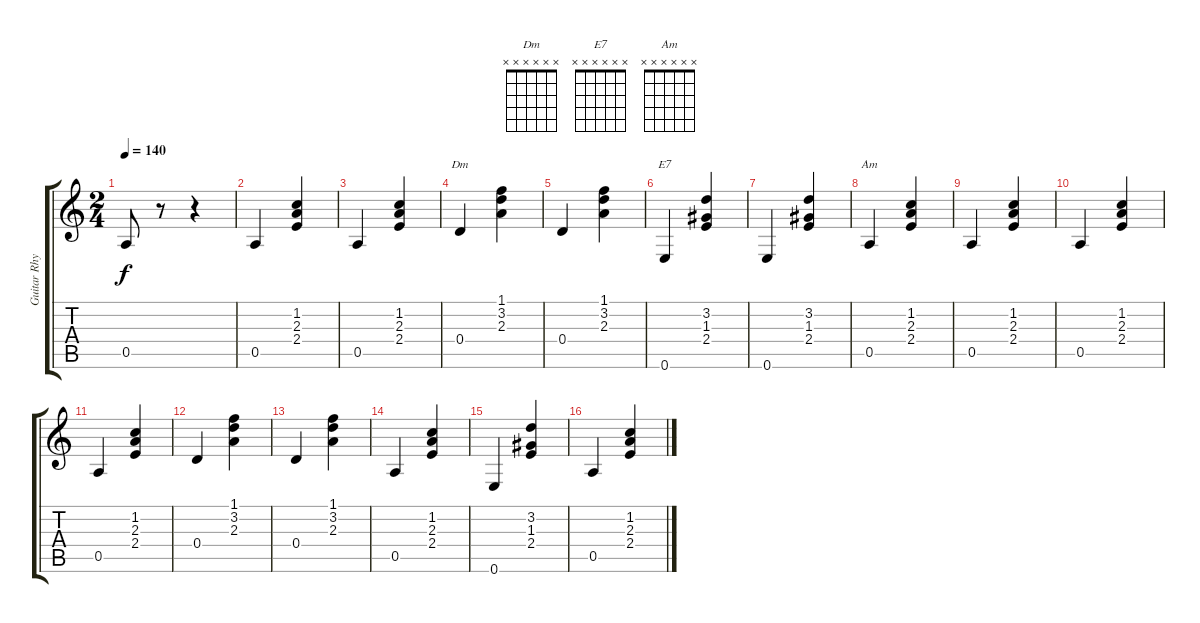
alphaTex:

\track ("Guitar Rhythm" "Guitar Rhy") {instrument acousticguitarnylon}
\staff {score tabs}
\tuning (E4 B3 G3 D3 A2 E2) {hide}
\chord ("Dm" x x x x x x) {firstfret 0}
\chord ("E7" x x x x x x) {firstfret 0}
\chord ("Am" x x x x x x) {firstfret 0}
\ts (2 4)
\tempo 140
\clef g2
\ks c
0.5.8{dy f} r.8 r.4 |
0.5.4 (1.2 2.3 2.4).4 |
0.5.4 (1.2 2.3 2.4).4 |
0.4.4{ch "Dm"} (1.1 3.2 2.3).4 |
0.4.4 (1.1 3.2 2.3).4 |
0.6.4{ch "E7"} (3.2 1.3 2.4).4 |
0.6.4 (3.2 1.3 2.4).4 |
0.5.4{ch "Am"} (1.2 2.3 2.4).4 |
0.5.4 (1.2 2.3 2.4).4 |
0.5.4 (1.2 2.3 2.4).4 |
0.5.4 (1.2 2.3 2.4).4 |
0.4.4 (1.1 3.2 2.3).4 |
0.4.4 (1.1 3.2 2.3).4 |
0.5.4 (1.2 2.3 2.4).4 |
0.6.4 (3.2 1.3 2.4).4 |
0.5.4 (1.2 2.3 2.4).4
